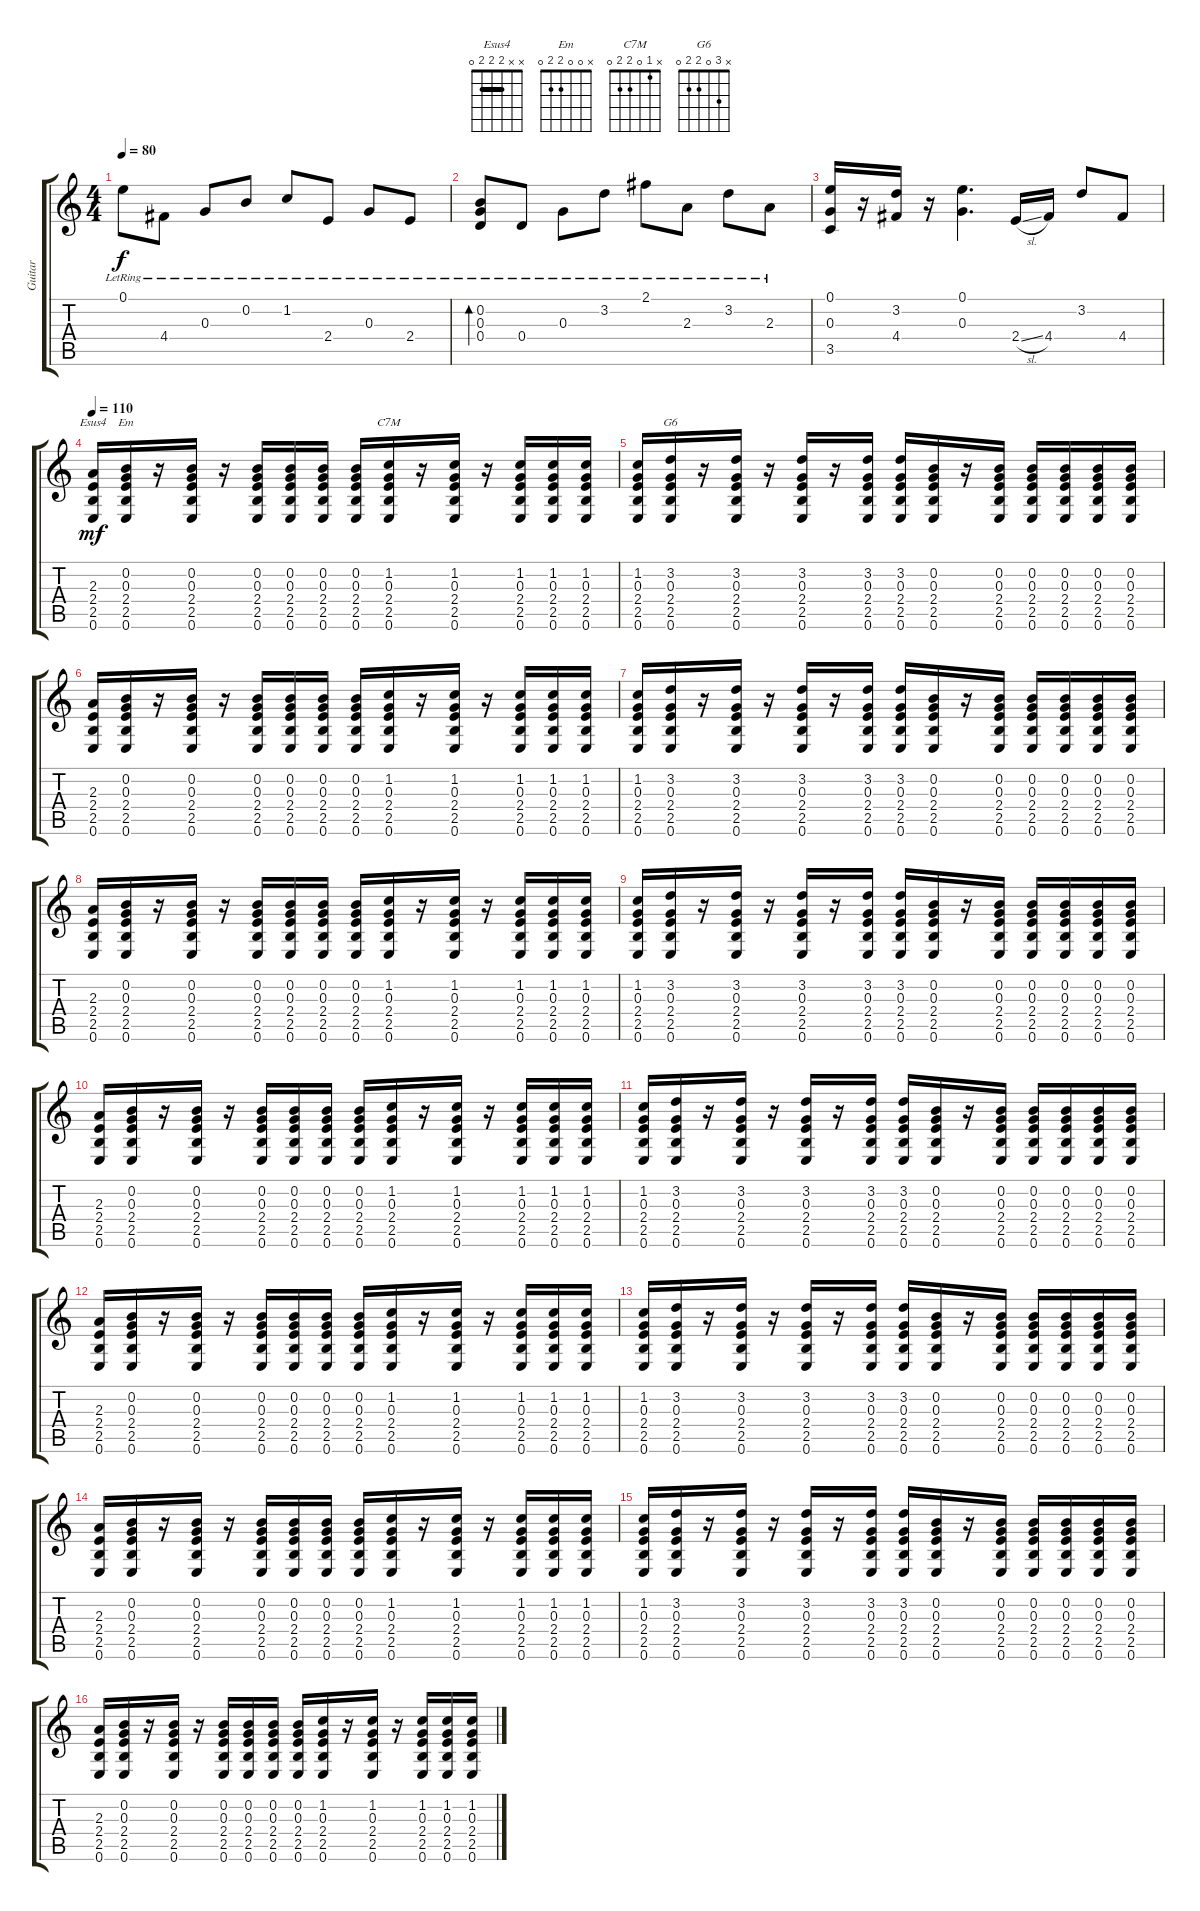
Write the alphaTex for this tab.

\track ("Guitar" "Guitar") {instrument acousticguitarnylon}
\staff {score tabs}
\tuning (E4 B3 G3 D3 A2 E2) {hide}
\chord ("Esus4" x x 2 2 2 0) {barre 2}
\chord ("Em" x 0 0 2 2 0)
\chord ("C7M" x 1 0 2 2 0)
\chord ("G6" x 3 0 2 2 0)
\ts (4 4)
\tempo 80
\clef g2
\ks c
0.1{lr}.8{dy f} 4.4{lr}.8 0.3{lr}.8 0.2{lr}.8 1.2{lr}.8 2.4{lr}.8 0.3{lr}.8 2.4{lr}.8 |
(0.2{lr} 0.3{lr} 0.4{lr}).8{bd 120} 0.4{lr}.8 0.3{lr}.8 3.2{lr}.8 2.1{lr}.8 2.3{lr}.8 3.2{lr}.8 2.3{lr}.8 |
(0.1 0.3 3.5).16 r.16 (3.2 4.4).16 r.16 (0.1 0.3).4{d} 2.4{sl}.16 4.4.16 3.2.8 4.4.8 |
\tempo 110
(2.3 2.4 2.5 0.6).16{ch "Esus4" dy mf} (0.2 0.3 2.4 2.5 0.6).16{ch "Em"} r.16 (0.2 0.3 2.4 2.5 0.6).16 r.16 (0.2 0.3 2.4 2.5 0.6).16 (0.2 0.3 2.4 2.5 0.6).16 (0.2 0.3 2.4 2.5 0.6).16 (0.2 0.3 2.4 2.5 0.6).16 (1.2 0.3 2.4 2.5 0.6).16{ch "C7M"} r.16 (1.2 0.3 2.4 2.5 0.6).16 r.16 (1.2 0.3 2.4 2.5 0.6).16 (1.2 0.3 2.4 2.5 0.6).16 (1.2 0.3 2.4 2.5 0.6).16 |
(1.2 0.3 2.4 2.5 0.6).16 (3.2 0.3 2.4 2.5 0.6).16{ch "G6"} r.16 (3.2 0.3 2.4 2.5 0.6).16 r.16 (3.2 0.3 2.4 2.5 0.6).16 r.16 (3.2 0.3 2.4 2.5 0.6).16 (3.2 0.3 2.4 2.5 0.6).16 (0.2 0.3 2.4 2.5 0.6).16 r.16 (0.2 0.3 2.4 2.5 0.6).16 (0.2 0.3 2.4 2.5 0.6).16 (0.2 0.3 2.4 2.5 0.6).16 (0.2 0.3 2.4 2.5 0.6).16 (0.2 0.3 2.4 2.5 0.6).16 |
(2.3 2.4 2.5 0.6).16 (0.2 0.3 2.4 2.5 0.6).16 r.16 (0.2 0.3 2.4 2.5 0.6).16 r.16 (0.2 0.3 2.4 2.5 0.6).16 (0.2 0.3 2.4 2.5 0.6).16 (0.2 0.3 2.4 2.5 0.6).16 (0.2 0.3 2.4 2.5 0.6).16 (1.2 0.3 2.4 2.5 0.6).16 r.16 (1.2 0.3 2.4 2.5 0.6).16 r.16 (1.2 0.3 2.4 2.5 0.6).16 (1.2 0.3 2.4 2.5 0.6).16 (1.2 0.3 2.4 2.5 0.6).16 |
(1.2 0.3 2.4 2.5 0.6).16 (3.2 0.3 2.4 2.5 0.6).16 r.16 (3.2 0.3 2.4 2.5 0.6).16 r.16 (3.2 0.3 2.4 2.5 0.6).16 r.16 (3.2 0.3 2.4 2.5 0.6).16 (3.2 0.3 2.4 2.5 0.6).16 (0.2 0.3 2.4 2.5 0.6).16 r.16 (0.2 0.3 2.4 2.5 0.6).16 (0.2 0.3 2.4 2.5 0.6).16 (0.2 0.3 2.4 2.5 0.6).16 (0.2 0.3 2.4 2.5 0.6).16 (0.2 0.3 2.4 2.5 0.6).16 |
(2.3 2.4 2.5 0.6).16 (0.2 0.3 2.4 2.5 0.6).16 r.16 (0.2 0.3 2.4 2.5 0.6).16 r.16 (0.2 0.3 2.4 2.5 0.6).16 (0.2 0.3 2.4 2.5 0.6).16 (0.2 0.3 2.4 2.5 0.6).16 (0.2 0.3 2.4 2.5 0.6).16 (1.2 0.3 2.4 2.5 0.6).16 r.16 (1.2 0.3 2.4 2.5 0.6).16 r.16 (1.2 0.3 2.4 2.5 0.6).16 (1.2 0.3 2.4 2.5 0.6).16 (1.2 0.3 2.4 2.5 0.6).16 |
(1.2 0.3 2.4 2.5 0.6).16 (3.2 0.3 2.4 2.5 0.6).16 r.16 (3.2 0.3 2.4 2.5 0.6).16 r.16 (3.2 0.3 2.4 2.5 0.6).16 r.16 (3.2 0.3 2.4 2.5 0.6).16 (3.2 0.3 2.4 2.5 0.6).16 (0.2 0.3 2.4 2.5 0.6).16 r.16 (0.2 0.3 2.4 2.5 0.6).16 (0.2 0.3 2.4 2.5 0.6).16 (0.2 0.3 2.4 2.5 0.6).16 (0.2 0.3 2.4 2.5 0.6).16 (0.2 0.3 2.4 2.5 0.6).16 |
(2.3 2.4 2.5 0.6).16 (0.2 0.3 2.4 2.5 0.6).16 r.16 (0.2 0.3 2.4 2.5 0.6).16 r.16 (0.2 0.3 2.4 2.5 0.6).16 (0.2 0.3 2.4 2.5 0.6).16 (0.2 0.3 2.4 2.5 0.6).16 (0.2 0.3 2.4 2.5 0.6).16 (1.2 0.3 2.4 2.5 0.6).16 r.16 (1.2 0.3 2.4 2.5 0.6).16 r.16 (1.2 0.3 2.4 2.5 0.6).16 (1.2 0.3 2.4 2.5 0.6).16 (1.2 0.3 2.4 2.5 0.6).16 |
(1.2 0.3 2.4 2.5 0.6).16 (3.2 0.3 2.4 2.5 0.6).16 r.16 (3.2 0.3 2.4 2.5 0.6).16 r.16 (3.2 0.3 2.4 2.5 0.6).16 r.16 (3.2 0.3 2.4 2.5 0.6).16 (3.2 0.3 2.4 2.5 0.6).16 (0.2 0.3 2.4 2.5 0.6).16 r.16 (0.2 0.3 2.4 2.5 0.6).16 (0.2 0.3 2.4 2.5 0.6).16 (0.2 0.3 2.4 2.5 0.6).16 (0.2 0.3 2.4 2.5 0.6).16 (0.2 0.3 2.4 2.5 0.6).16 |
(2.3 2.4 2.5 0.6).16 (0.2 0.3 2.4 2.5 0.6).16 r.16 (0.2 0.3 2.4 2.5 0.6).16 r.16 (0.2 0.3 2.4 2.5 0.6).16 (0.2 0.3 2.4 2.5 0.6).16 (0.2 0.3 2.4 2.5 0.6).16 (0.2 0.3 2.4 2.5 0.6).16 (1.2 0.3 2.4 2.5 0.6).16 r.16 (1.2 0.3 2.4 2.5 0.6).16 r.16 (1.2 0.3 2.4 2.5 0.6).16 (1.2 0.3 2.4 2.5 0.6).16 (1.2 0.3 2.4 2.5 0.6).16 |
(1.2 0.3 2.4 2.5 0.6).16 (3.2 0.3 2.4 2.5 0.6).16 r.16 (3.2 0.3 2.4 2.5 0.6).16 r.16 (3.2 0.3 2.4 2.5 0.6).16 r.16 (3.2 0.3 2.4 2.5 0.6).16 (3.2 0.3 2.4 2.5 0.6).16 (0.2 0.3 2.4 2.5 0.6).16 r.16 (0.2 0.3 2.4 2.5 0.6).16 (0.2 0.3 2.4 2.5 0.6).16 (0.2 0.3 2.4 2.5 0.6).16 (0.2 0.3 2.4 2.5 0.6).16 (0.2 0.3 2.4 2.5 0.6).16 |
(2.3 2.4 2.5 0.6).16 (0.2 0.3 2.4 2.5 0.6).16 r.16 (0.2 0.3 2.4 2.5 0.6).16 r.16 (0.2 0.3 2.4 2.5 0.6).16 (0.2 0.3 2.4 2.5 0.6).16 (0.2 0.3 2.4 2.5 0.6).16 (0.2 0.3 2.4 2.5 0.6).16 (1.2 0.3 2.4 2.5 0.6).16 r.16 (1.2 0.3 2.4 2.5 0.6).16 r.16 (1.2 0.3 2.4 2.5 0.6).16 (1.2 0.3 2.4 2.5 0.6).16 (1.2 0.3 2.4 2.5 0.6).16 |
(1.2 0.3 2.4 2.5 0.6).16 (3.2 0.3 2.4 2.5 0.6).16 r.16 (3.2 0.3 2.4 2.5 0.6).16 r.16 (3.2 0.3 2.4 2.5 0.6).16 r.16 (3.2 0.3 2.4 2.5 0.6).16 (3.2 0.3 2.4 2.5 0.6).16 (0.2 0.3 2.4 2.5 0.6).16 r.16 (0.2 0.3 2.4 2.5 0.6).16 (0.2 0.3 2.4 2.5 0.6).16 (0.2 0.3 2.4 2.5 0.6).16 (0.2 0.3 2.4 2.5 0.6).16 (0.2 0.3 2.4 2.5 0.6).16 |
(2.3 2.4 2.5 0.6).16 (0.2 0.3 2.4 2.5 0.6).16 r.16 (0.2 0.3 2.4 2.5 0.6).16 r.16 (0.2 0.3 2.4 2.5 0.6).16 (0.2 0.3 2.4 2.5 0.6).16 (0.2 0.3 2.4 2.5 0.6).16 (0.2 0.3 2.4 2.5 0.6).16 (1.2 0.3 2.4 2.5 0.6).16 r.16 (1.2 0.3 2.4 2.5 0.6).16 r.16 (1.2 0.3 2.4 2.5 0.6).16 (1.2 0.3 2.4 2.5 0.6).16 (1.2 0.3 2.4 2.5 0.6).16
